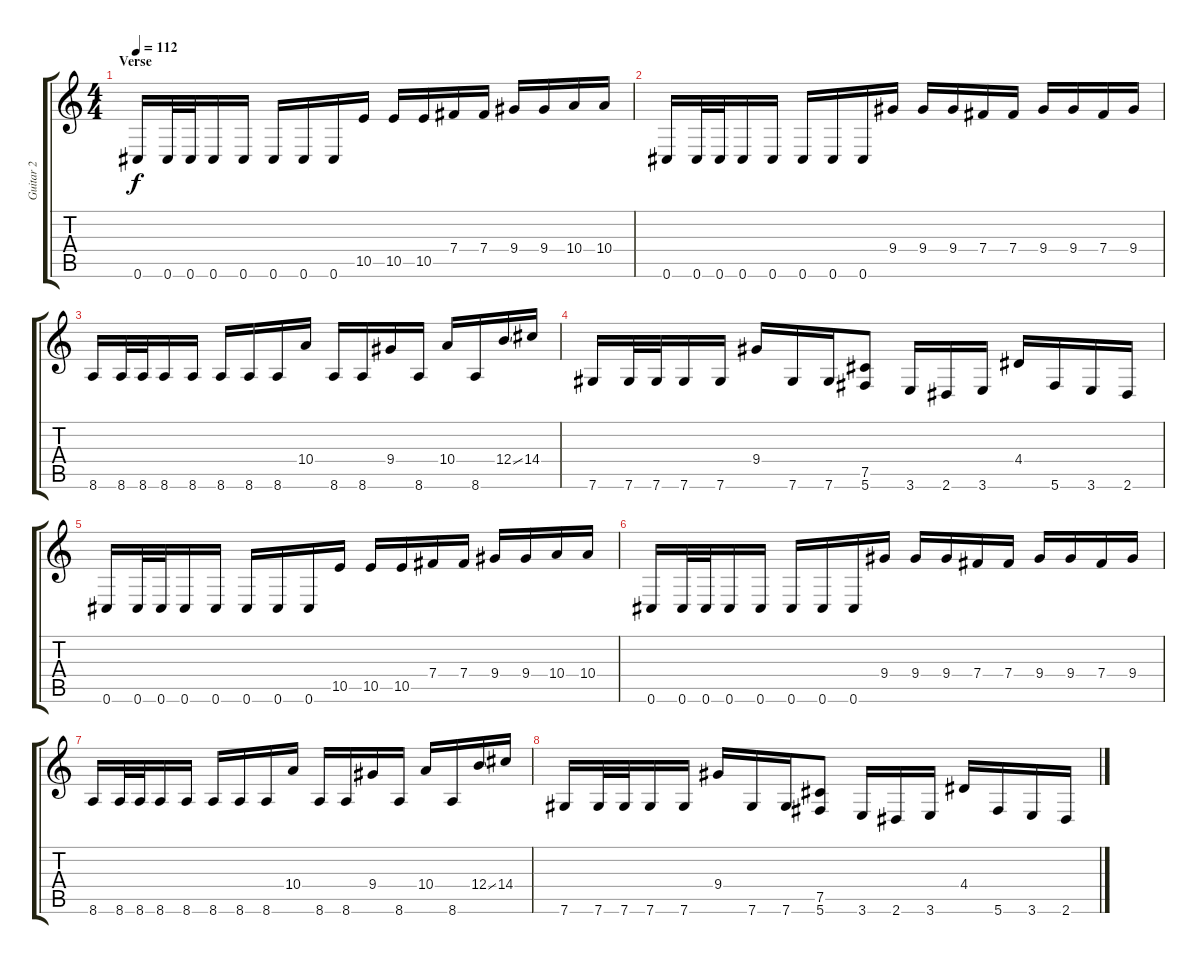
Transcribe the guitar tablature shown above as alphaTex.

\track ("Guitar 2" "Guitar 2") {instrument distortionguitar}
\staff {score tabs}
\tuning (Db4 Ab3 E3 B2 Gb2 Db2) {hide}
\ts (4 4)
\section ("" "Verse")
\tempo 112
\clef g2
\ks c
0.6.16{dy f} 0.6.32 0.6.32 0.6.16 0.6.16 0.6.16 0.6.16 0.6.16 10.5.16 10.5.16 10.5.16 7.4.16 7.4.16 9.4.16 9.4.16 10.4.16 10.4.16 |
0.6.16 0.6.32 0.6.32 0.6.16 0.6.16 0.6.16 0.6.16 0.6.16 9.4.16 9.4.16 9.4.16 7.4.16 7.4.16 9.4.16 9.4.16 7.4.16 9.4.16 |
8.6.16 8.6.32 8.6.32 8.6.16 8.6.16 8.6.16 8.6.16 8.6.16 10.4.16 8.6.16 8.6.16 9.4.16 8.6.16 10.4.16 8.6.16 12.4{ss}.16 14.4.16 |
7.6.16 7.6.32 7.6.32 7.6.16 7.6.16 9.4.16 7.6.16 7.6.16 (7.5 5.6).8 3.6.16 2.6.16 3.6.16 4.4.16 5.6.16 3.6.16 2.6.16 |
0.6.16 0.6.32 0.6.32 0.6.16 0.6.16 0.6.16 0.6.16 0.6.16 10.5.16 10.5.16 10.5.16 7.4.16 7.4.16 9.4.16 9.4.16 10.4.16 10.4.16 |
0.6.16 0.6.32 0.6.32 0.6.16 0.6.16 0.6.16 0.6.16 0.6.16 9.4.16 9.4.16 9.4.16 7.4.16 7.4.16 9.4.16 9.4.16 7.4.16 9.4.16 |
8.6.16 8.6.32 8.6.32 8.6.16 8.6.16 8.6.16 8.6.16 8.6.16 10.4.16 8.6.16 8.6.16 9.4.16 8.6.16 10.4.16 8.6.16 12.4{ss}.16 14.4.16 |
7.6.16 7.6.32 7.6.32 7.6.16 7.6.16 9.4.16 7.6.16 7.6.16 (7.5 5.6).8 3.6.16 2.6.16 3.6.16 4.4.16 5.6.16 3.6.16 2.6.16
